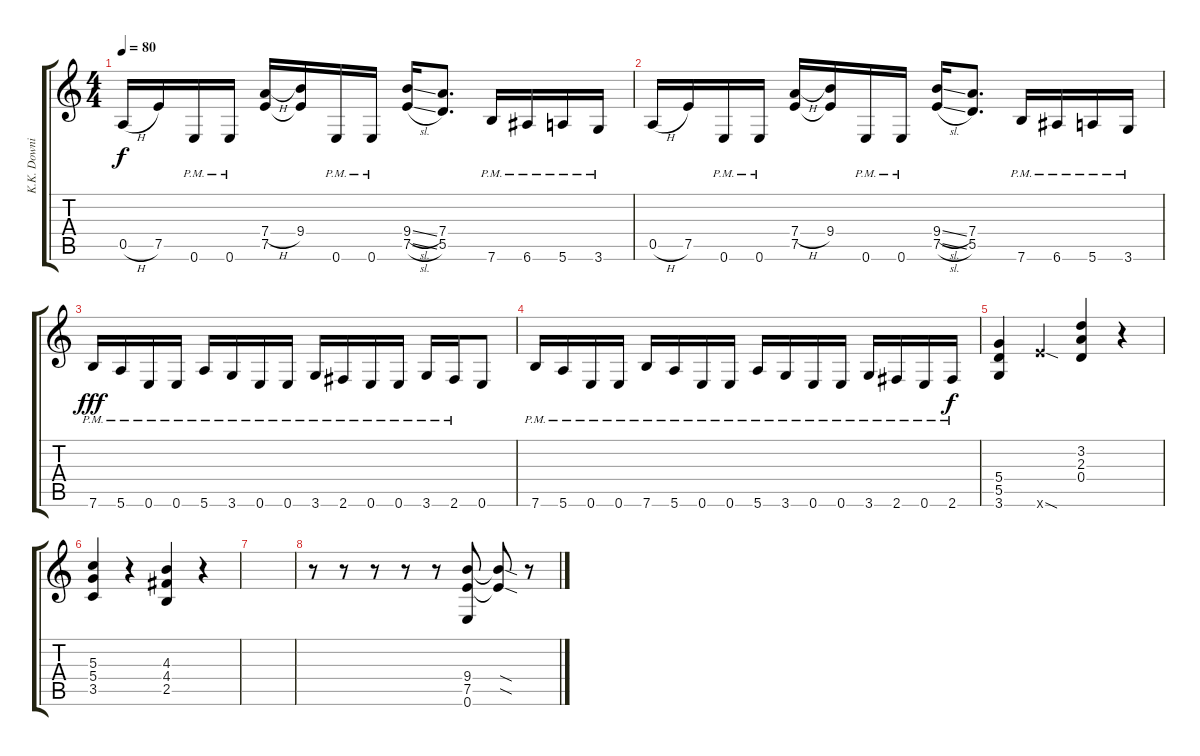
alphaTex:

\track ("K.K. Downing" "K.K. Downi") {instrument distortionguitar}
\staff {score tabs}
\tuning (E4 B3 G3 D3 A2 E2) {hide}
\ts (4 4)
\tempo 80
\clef g2
\ks c
0.5{h}.16{dy f} 7.5.16 0.6{pm}.16 0.6{pm}.16 (7.4{h} 7.5).16 (9.4 7.5{t}).16 0.6{pm}.16 0.6{pm}.16 (9.4{sl} 7.5{sl}).16 (7.4 5.5).8{d} 7.6{pm}.16 6.6{pm}.16 5.6{pm}.16 3.6{pm}.16 |
0.5{h}.16 7.5.16 0.6{pm}.16 0.6{pm}.16 (7.4{h} 7.5).16 (9.4 7.5{t}).16 0.6{pm}.16 0.6{pm}.16 (9.4{sl} 7.5{sl}).16 (7.4 5.5).8{d} 7.6{pm}.16 6.6{pm}.16 5.6{pm}.16 3.6{pm}.16 |
7.6{pm}.16{dy fff} 5.6{pm}.16 0.6{pm}.16 0.6{pm}.16 5.6{pm}.16 3.6{pm}.16 0.6{pm}.16 0.6{pm}.16 3.6{pm}.16 2.6{pm}.16 0.6{pm}.16 0.6{pm}.16 3.6{pm}.16 2.6{pm}.16 0.6.8 |
7.6{pm}.16 5.6{pm}.16 0.6{pm}.16 0.6{pm}.16 7.6{pm}.16 5.6{pm}.16 0.6{pm}.16 0.6{pm}.16 5.6{pm}.16 3.6{pm}.16 0.6{pm}.16 0.6{pm}.16 3.6{pm}.16 2.6{pm}.16 0.6{pm}.16 2.6{pm}.16{dy f} |
(5.4 5.5 3.6).4 12.6{sod x}.4 (3.2 2.3 0.4).4 r.4 |
(5.3 5.4 3.5).4 r.4 (4.3 4.4 2.5).4 r.4 |
|
r.8 r.8 r.8 r.8 r.8 (9.4 7.5 0.6).8 (9.4{sod t} 7.5{sod t}).8 r.8
